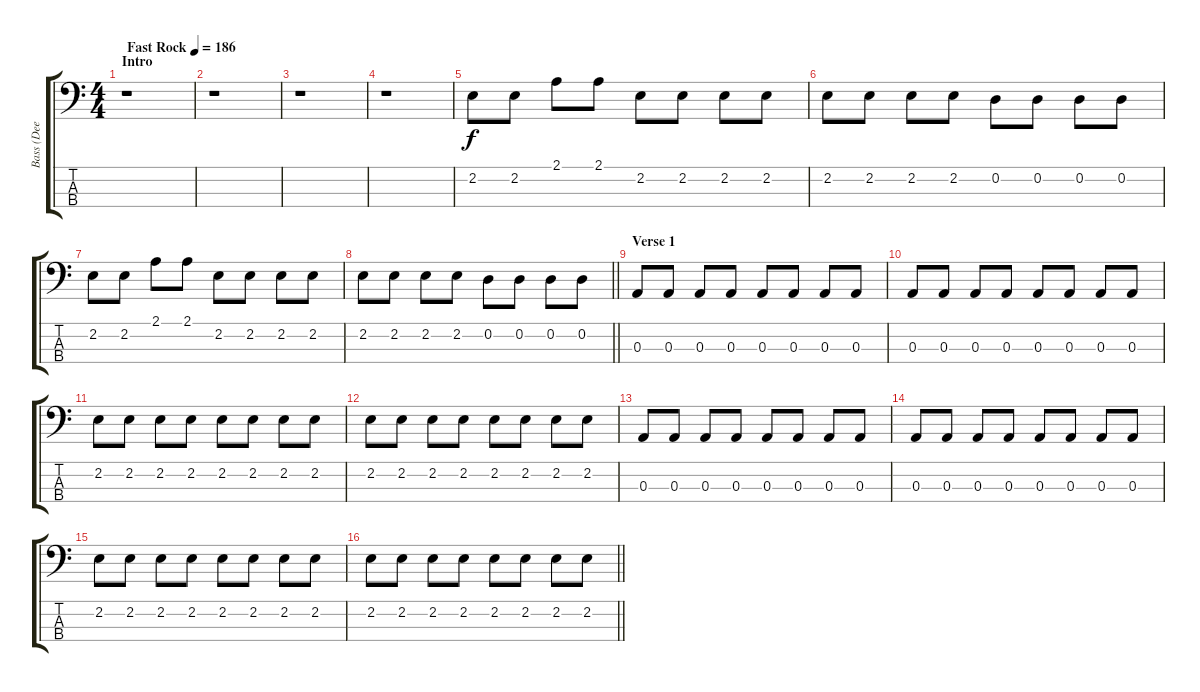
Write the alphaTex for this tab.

\track ("Bass (Dee Dee)" "Bass (Dee ") {instrument electricbassfinger}
\staff {score tabs}
\tuning (G2 D2 A1 E1) {hide}
\ts (4 4)
\section ("" "Intro")
\tempo (186 "Fast Rock")
\clef f4
\ks c
r.1{dy f instrument electricbassfinger} |
r.1 |
r.1 |
r.1 |
2.2.8 2.2.8 2.1.8 2.1.8 2.2.8 2.2.8 2.2.8 2.2.8 |
2.2.8 2.2.8 2.2.8 2.2.8 0.2.8 0.2.8 0.2.8 0.2.8 |
2.2.8 2.2.8 2.1.8 2.1.8 2.2.8 2.2.8 2.2.8 2.2.8 |
\barLineRight lightlight
2.2.8 2.2.8 2.2.8 2.2.8 0.2.8 0.2.8 0.2.8 0.2.8 |
\section ("" "Verse 1")
0.3.8 0.3.8 0.3.8 0.3.8 0.3.8 0.3.8 0.3.8 0.3.8 |
0.3.8 0.3.8 0.3.8 0.3.8 0.3.8 0.3.8 0.3.8 0.3.8 |
2.2.8 2.2.8 2.2.8 2.2.8 2.2.8 2.2.8 2.2.8 2.2.8 |
2.2.8 2.2.8 2.2.8 2.2.8 2.2.8 2.2.8 2.2.8 2.2.8 |
0.3.8 0.3.8 0.3.8 0.3.8 0.3.8 0.3.8 0.3.8 0.3.8 |
0.3.8 0.3.8 0.3.8 0.3.8 0.3.8 0.3.8 0.3.8 0.3.8 |
2.2.8 2.2.8 2.2.8 2.2.8 2.2.8 2.2.8 2.2.8 2.2.8 |
\barLineRight lightlight
2.2.8 2.2.8 2.2.8 2.2.8 2.2.8 2.2.8 2.2.8 2.2.8
